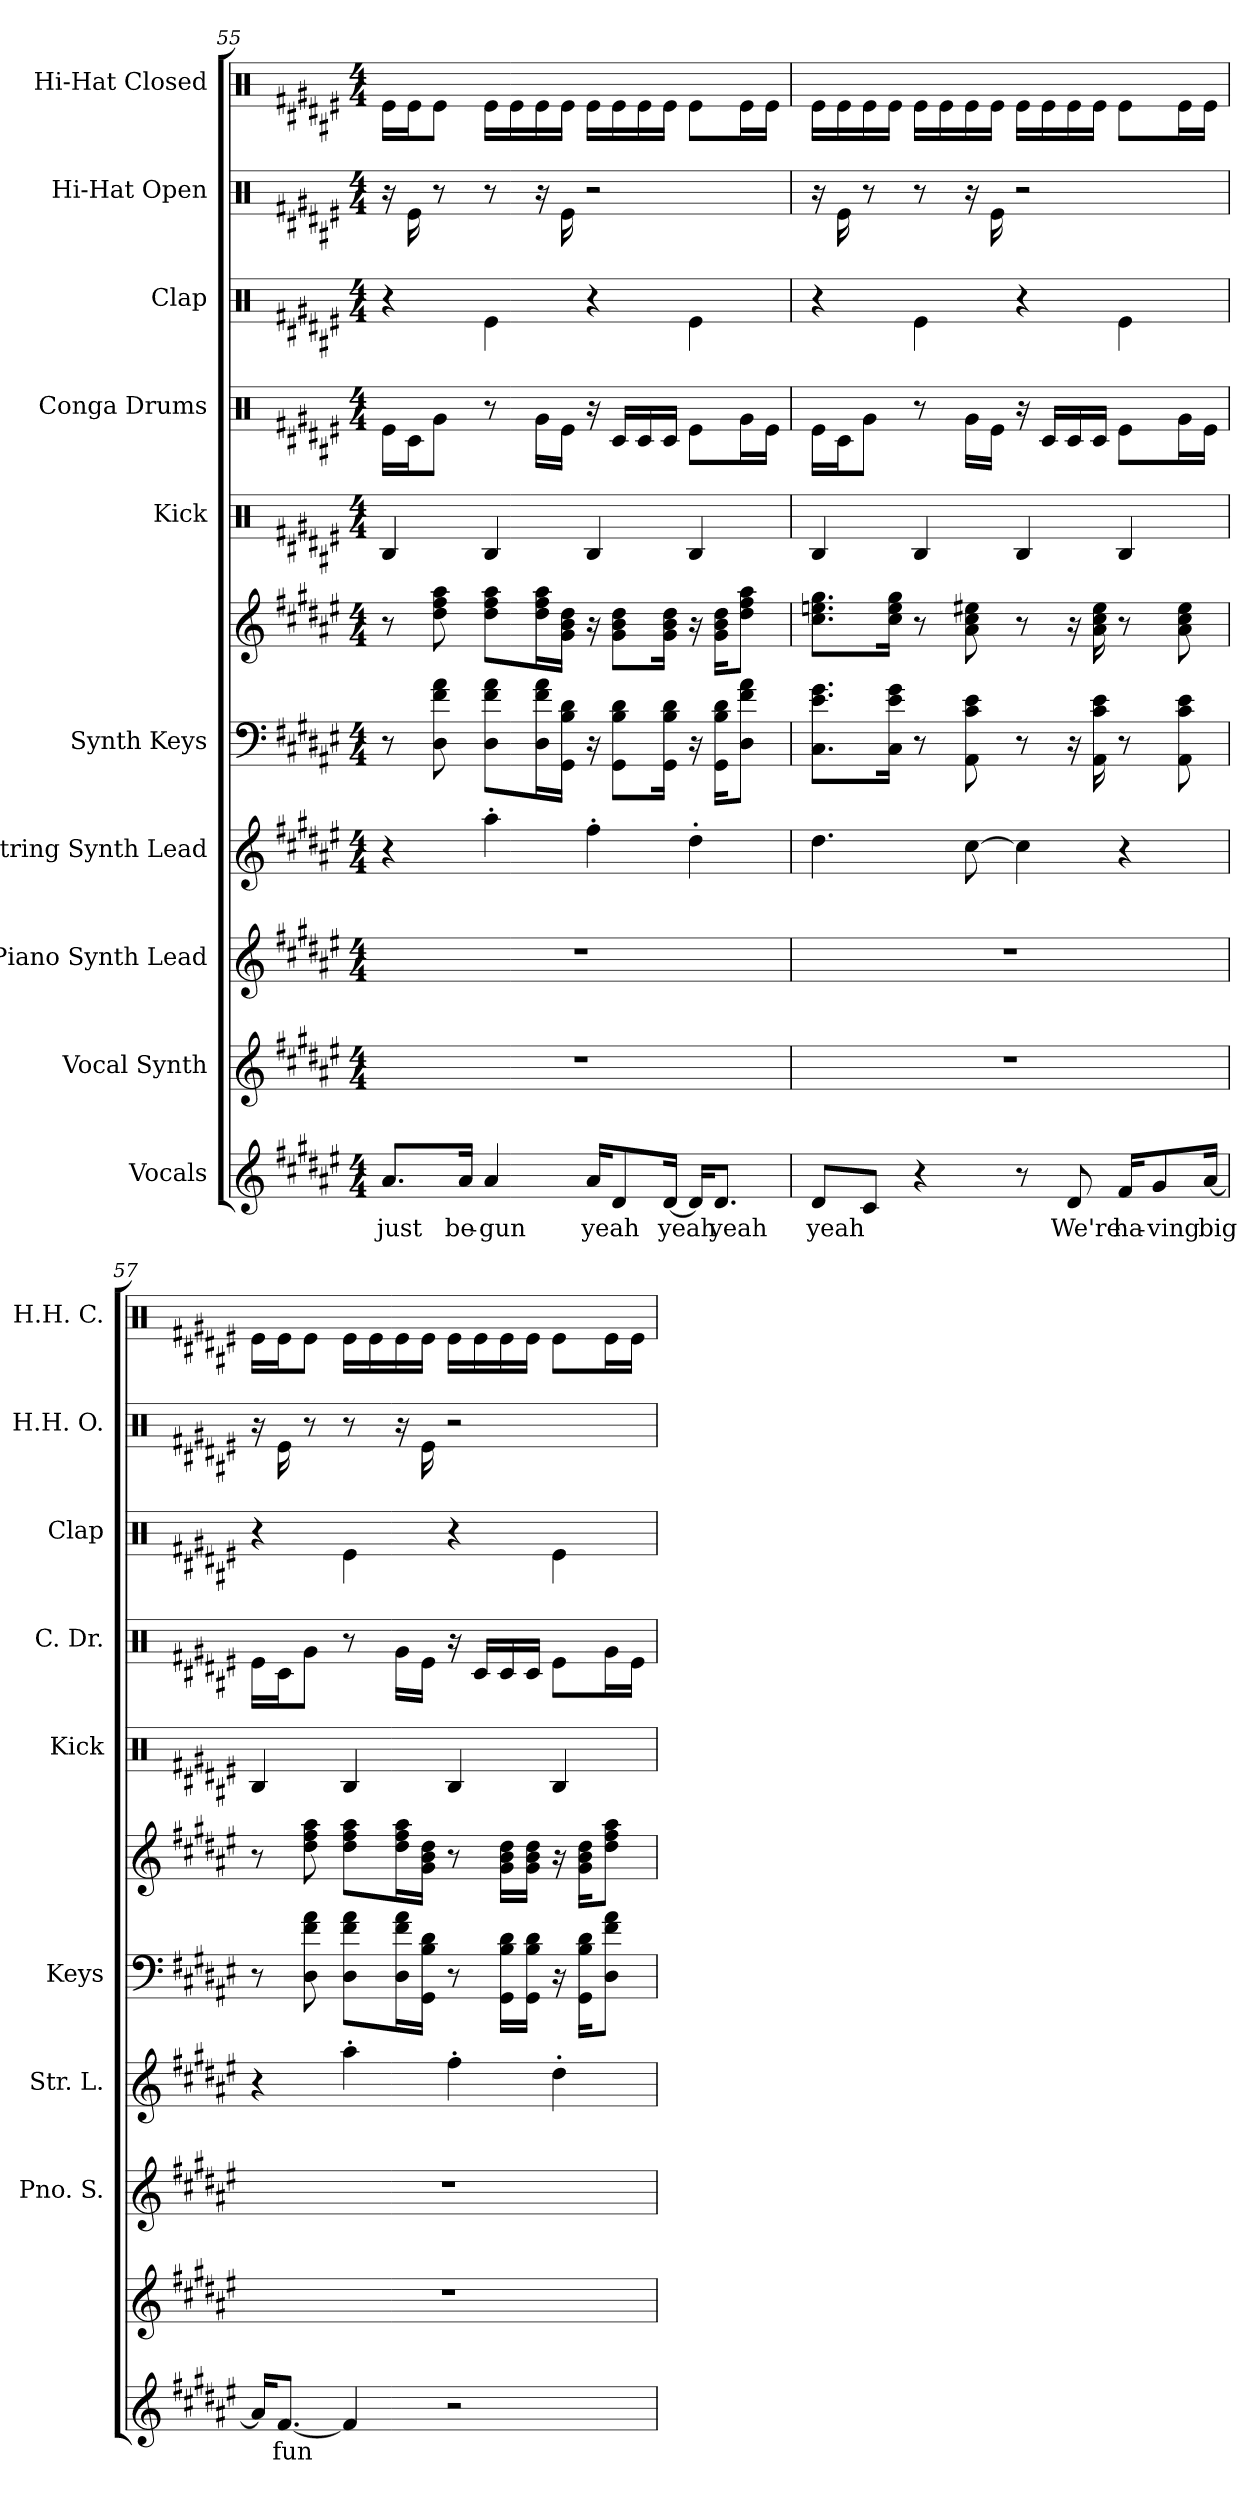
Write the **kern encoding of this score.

**kern	**text	**kern	**kern	**kern	**kern	**kern	**kern	**kern	**kern	**kern	**kern
*part10	*part10	*part9	*part8	*part7	*part6	*part6	*part5	*part4	*part3	*part2	*part1
*staff11	*staff11	*staff10	*staff9	*staff8	*staff7	*staff6	*staff5	*staff4	*staff3	*staff2	*staff1
*I"Vocals	*	*I"Vocal Synth	*I"Piano Synth Lead	*I"String Synth Lead	*I"Synth Keys	*	*I"Kick	*I"Conga Drums	*I"Clap	*I"Hi-Hat Open	*I"Hi-Hat Closed
*	*	*	*I'Pno. S.	*I'Str. L.	*I'Keys	*	*I'Kick	*I'C. Dr.	*I'Clap	*I'H.H. O.	*I'H.H. C.
*clefG2	*	*clefG2	*clefG2	*clefG2	*clefF4	*clefG2	*clefX	*clefX	*clefX	*clefX	*clefX
*k[f#c#g#d#a#e#]	*	*k[f#c#g#d#a#e#]	*k[f#c#g#d#a#e#]	*k[f#c#g#d#a#e#]	*k[f#c#g#d#a#e#]	*k[f#c#g#d#a#e#]	*k[f#c#g#d#a#e#]	*k[f#c#g#d#a#e#]	*k[f#c#g#d#a#e#]	*k[f#c#g#d#a#e#]	*k[f#c#g#d#a#e#]
*F#:	*	*F#:	*F#:	*F#:	*F#:	*F#:	*F#:	*F#:	*F#:	*F#:	*F#:
*M4/4	*	*M4/4	*M4/4	*M4/4	*M4/4	*M4/4	*M4/4	*M4/4	*M4/4	*M4/4	*M4/4
=55	=55	=55	=55	=55	=55	=55	=55	=55	=55	=55	=55
!	!LO:LY:b	!	!	!	!	!	!	!	!	!	!
8.a#/L	just	1r	1r	4r	8r	8r	4RB/	16Re\LL	4r	16r	16Re\LL
.	.	.	.	.	.	.	.	16Rc\J	.	16Re\	16Re\J
.	.	.	.	.	8D#\ 8f#\ 8a#\	8dd#\ 8ff#\ 8aa#\	.	8Rg\J	.	8r	8Re\J
!	!LO:LY:b	!	!	!	!	!	!	!	!	!	!
16a#/Jk	be-	.	.	.	.	.	.	.	.	.	.
!	!LO:LY:b	!	!	!	!	!	!	!	!	!	!
4a#/	-gun	.	.	4aa#'>\	8D#\ 8f#\ 8a#\L	8dd#\ 8ff#\ 8aa#\L	4RB/	8r	4Re\	8r	16Re\LL
.	.	.	.	.	.	.	.	.	.	.	16Re\
.	.	.	.	.	16D#\ 16f#\ 16a#\L	16dd#\ 16ff#\ 16aa#\L	.	16Rg\LL	.	16r	16Re\
.	.	.	.	.	16GG#\ 16B\ 16d#\JJ	16g#\ 16b\ 16dd#\JJ	.	16Re\JJ	.	16Re\	16Re\JJ
!	!LO:LY:b	!	!	!	!	!	!	!	!	!	!
16a#/KL	yeah	.	.	4ff#'>\	16r	16r	4RB/	16r	4r	2r	16Re\LL
8d#/	.	.	.	.	8GG#\ 8B\ 8d#\L	8g#\ 8b\ 8dd#\L	.	16Rc/LL	.	.	16Re\
.	.	.	.	.	.	.	.	16Rc/	.	.	16Re\
!	!LO:LY:b	!	!	!	!	!	!	!	!	!	!
[16d#/Jk	yeah	.	.	.	16GG#\ 16B\ 16d#\Jk	16g#\ 16b\ 16dd#\Jk	.	16Rc/JJ	.	.	16Re\JJ
16d#/KL]	.	.	.	4dd#'>\	16r	16r	4RB/	8Re\L	4Re\	.	8Re\L
!	!LO:LY:b	!	!	!	!	!	!	!	!	!	!
8.d#/J	yeah	.	.	.	16GG#\ 16B\ 16d#\KL	16g#\ 16b\ 16dd#\KL	.	.	.	.	.
.	.	.	.	.	8D#\ 8f#\ 8a#\J	8dd#\ 8ff#\ 8aa#\J	.	16Rg\L	.	.	16Re\L
.	.	.	.	.	.	.	.	16Re\JJ	.	.	16Re\JJ
=56	=56	=56	=56	=56	=56	=56	=56	=56	=56	=56	=56
!	!LO:LY:b	!	!	!	!	!	!	!	!	!	!
8d#/L	yeah	1r	1r	4.dd#\	8.C#\ 8.e#\ 8.g#\L	8.cc#\ 8.een\ 8.gg#\L	4RB/	16Re\LL	4r	16r	16Re\LL
.	.	.	.	.	.	.	.	16Rc\J	.	16Re\	16Re\
8c#/J	.	.	.	.	.	.	.	8Rg\J	.	8r	16Re\
.	.	.	.	.	16C#\ 16e#\ 16g#\Jk	16cc#\ 16ee\ 16gg#\Jk	.	.	.	.	16Re\JJ
4r	.	.	.	.	8r	8r	4RB/	8r	4Re\	8r	16Re\LL
.	.	.	.	.	.	.	.	.	.	.	16Re\
.	.	.	.	[8cc#\	8AA#\ 8c#\ 8e#\	8a#\ 8cc#\ 8ee#X\	.	16Rg\LL	.	16r	16Re\
.	.	.	.	.	.	.	.	16Re\JJ	.	16Re\	16Re\JJ
8r	.	.	.	4cc#\]	8r	8r	4RB/	16r	4r	2r	16Re\LL
.	.	.	.	.	.	.	.	16Rc/LL	.	.	16Re\
!	!LO:LY:b	!	!	!	!	!	!	!	!	!	!
8d#/	We're	.	.	.	16r	16r	.	16Rc/	.	.	16Re\
.	.	.	.	.	16AA#\ 16c#\ 16e#\	16a#\ 16cc#\ 16ee#\	.	16Rc/JJ	.	.	16Re\JJ
!	!LO:LY:b	!	!	!	!	!	!	!	!	!	!
16f#/KL	ha-	.	.	4r	8r	8r	4RB/	8Re\L	4Re\	.	8Re\L
!	!LO:LY:b	!	!	!	!	!	!	!	!	!	!
8g#/	-ving	.	.	.	.	.	.	.	.	.	.
.	.	.	.	.	8AA#\ 8c#\ 8e#\	8a#\ 8cc#\ 8ee#\	.	16Rg\L	.	.	16Re\L
!	!LO:LY:b	!	!	!	!	!	!	!	!	!	!
[16a#/Jk	big	.	.	.	.	.	.	16Re\JJ	.	.	16Re\JJ
!!LO:LB:g=z
=57	=57	=57	=57	=57	=57	=57	=57	=57	=57	=57	=57
16a#/KL]	.	1r	1r	4r	8r	8r	4RB/	16Re\LL	4r	16r	16Re\LL
!	!LO:LY:b	!	!	!	!	!	!	!	!	!	!
[8.f#/J	fun	.	.	.	.	.	.	16Rc\J	.	16Re\	16Re\J
.	.	.	.	.	8D#\ 8f#\ 8a#\	8dd#\ 8ff#\ 8aa#\	.	8Rg\J	.	8r	8Re\J
4f#/]	.	.	.	4aa#'>\	8D#\ 8f#\ 8a#\L	8dd#\ 8ff#\ 8aa#\L	4RB/	8r	4Re\	8r	16Re\LL
.	.	.	.	.	.	.	.	.	.	.	16Re\
.	.	.	.	.	16D#\ 16f#\ 16a#\L	16dd#\ 16ff#\ 16aa#\L	.	16Rg\LL	.	16r	16Re\
.	.	.	.	.	16GG#\ 16B\ 16d#\JJ	16g#\ 16b\ 16dd#\JJ	.	16Re\JJ	.	16Re\	16Re\JJ
2r	.	.	.	4ff#'>\	8r	8r	4RB/	16r	4r	2r	16Re\LL
.	.	.	.	.	.	.	.	16Rc/LL	.	.	16Re\
.	.	.	.	.	16GG#\ 16B\ 16d#\LL	16g#\ 16b\ 16dd#\LL	.	16Rc/	.	.	16Re\
.	.	.	.	.	16GG#\ 16B\ 16d#\JJ	16g#\ 16b\ 16dd#\JJ	.	16Rc/JJ	.	.	16Re\JJ
.	.	.	.	4dd#'>\	16r	16r	4RB/	8Re\L	4Re\	.	8Re\L
.	.	.	.	.	16GG#\ 16B\ 16d#\KL	16g#\ 16b\ 16dd#\KL	.	.	.	.	.
.	.	.	.	.	8D#\ 8f#\ 8a#\J	8dd#\ 8ff#\ 8aa#\J	.	16Rg\L	.	.	16Re\L
.	.	.	.	.	.	.	.	16Re\JJ	.	.	16Re\JJ
=	=	=	=	=	=	=	=	=	=	=	=
*-	*-	*-	*-	*-	*-	*-	*-	*-	*-	*-	*-
